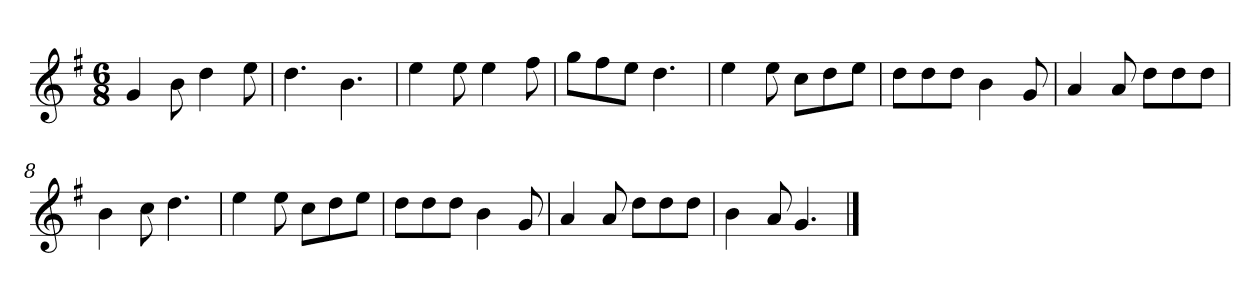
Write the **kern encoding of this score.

**kern
*part1
*staff1
*k[f#]
*M6/8
*MM120
=1
4g
8b
4dd
8ee
=2
4.dd
4.b
=3
4ee
8ee
4ee
8ff#
=4
8ggL
8ff#
8eeJ
4.dd
=5
4ee
8ee
8ccL
8dd
8eeJ
=6
8ddL
8dd
8ddJ
4b
8g
=7
4a
8a
8ddL
8dd
8ddJ
=8
4b
8cc
4.dd
=9
4ee
8ee
8ccL
8dd
8eeJ
=10
8ddL
8dd
8ddJ
4b
8g
=11
4a
8a
8ddL
8dd
8ddJ
=12
4b
8a
4.g
==
*-
